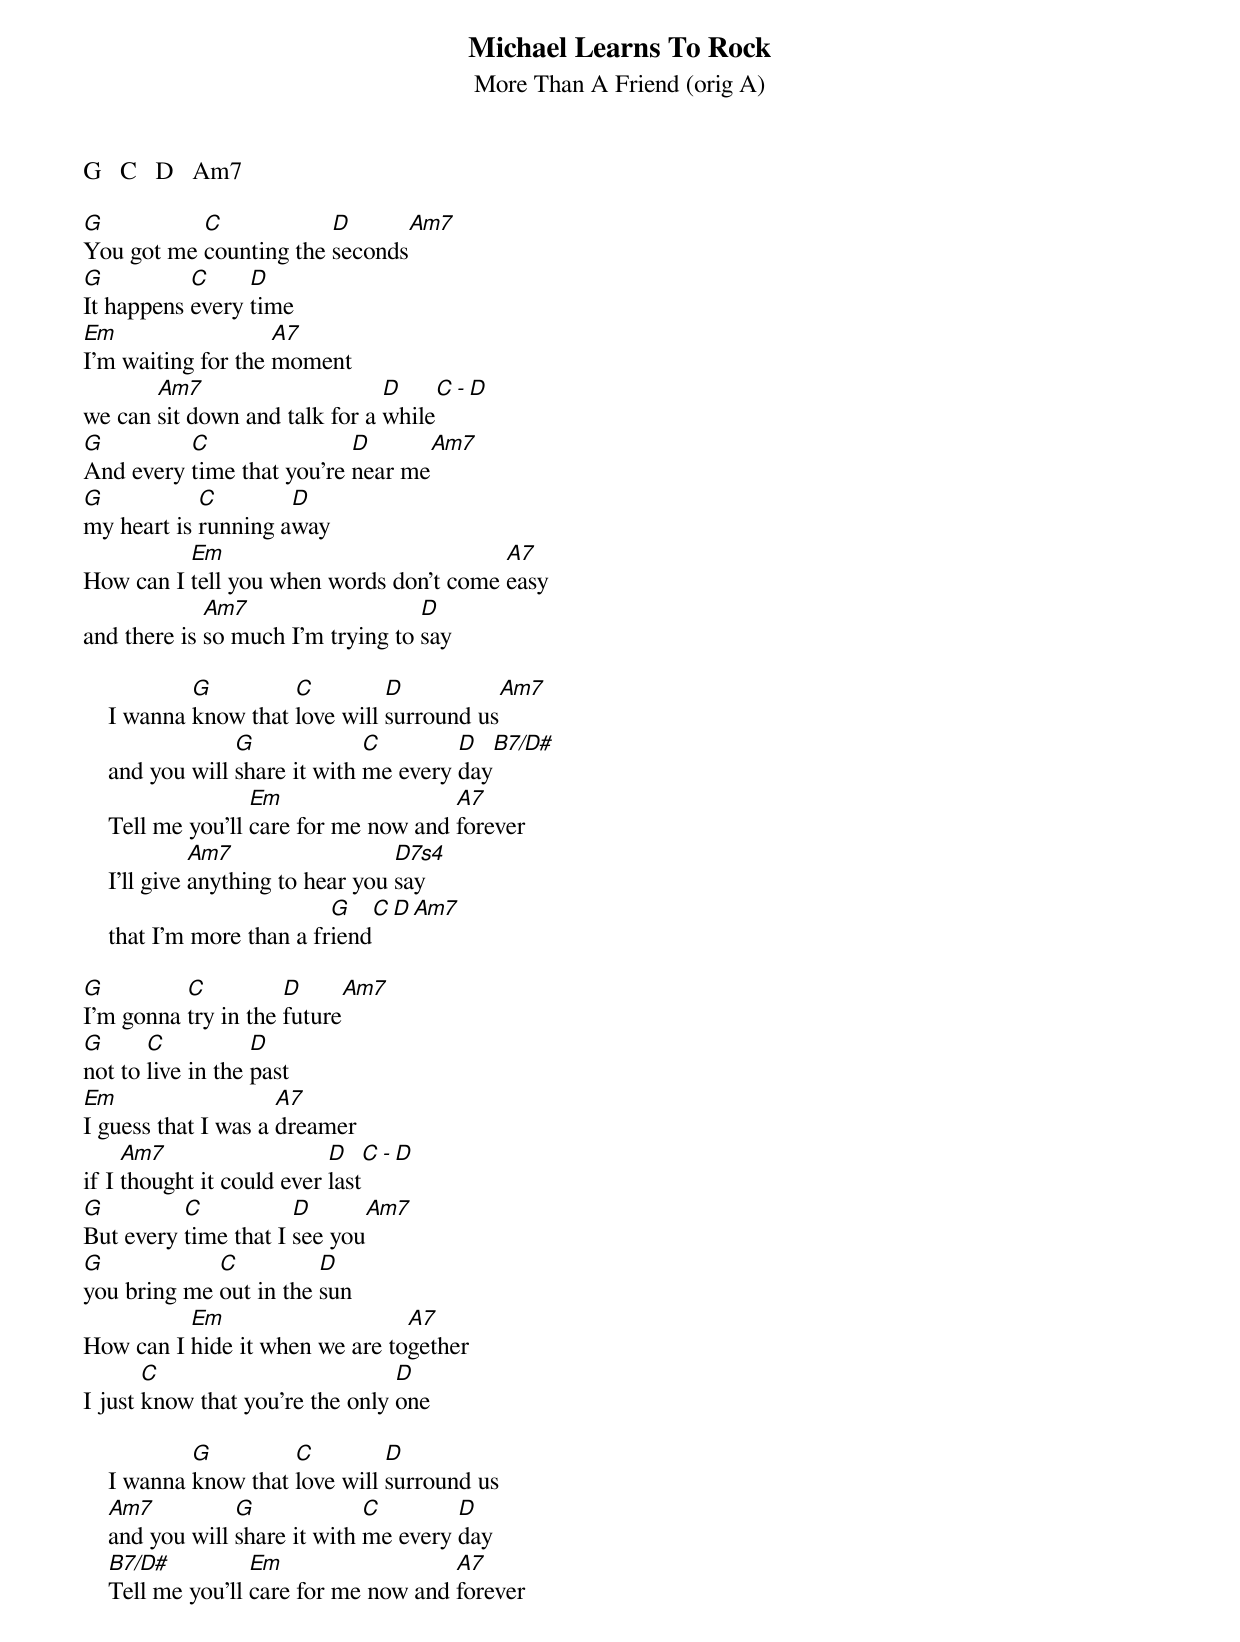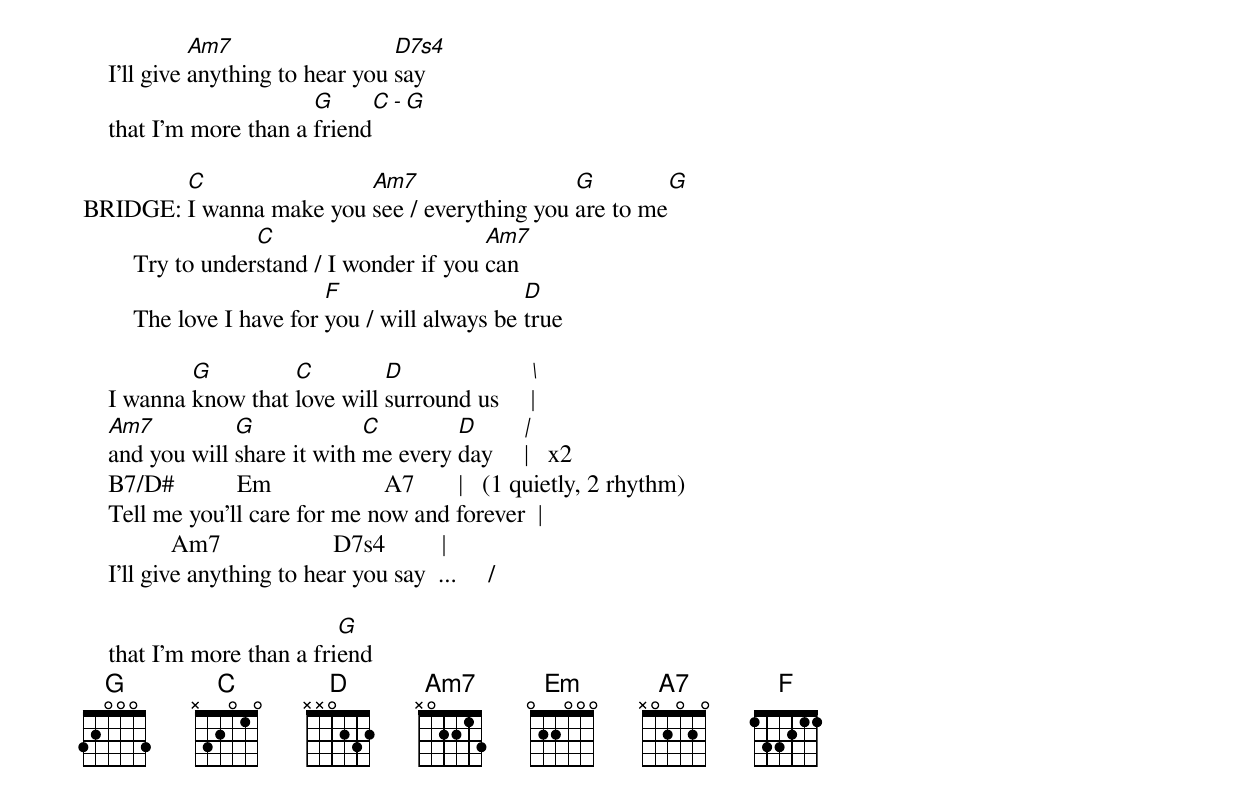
Michael Learns To Rock
More Than A Friend (orig A)

G   C   D   Am7

G          C            D        Am7
You got me counting the seconds
G          C     D
It happens every time
Em                  A7
I'm waiting for the moment
       Am7                     D       C - D
we can sit down and talk for a while
G         C                D        Am7
And every time that you're near me
G           C        D
my heart is running away
          Em                             A7
How can I tell you when words don't come easy
             Am7                   D
and there is so much I'm trying to say

            G         C         D          Am7
    I wanna know that love will surround us
                 G             C        D       B7/D#
    and you will share it with me every day
                   Em                  A7
    Tell me you'll care for me now and forever
              Am7                  D7s4
    I'll give anything to hear you say
                           G    C    D    Am7
    that I'm more than a friend

G         C          D       Am7
I'm gonna try in the future
G      C           D
not to live in the past
Em                   A7
I guess that I was a dreamer
     Am7                   D    C - D
if I thought it could ever last
G         C           D       Am7
But every time that I see you
G            C          D
you bring me out in the sun
          Em                    A7
How can I hide it when we are together
       C                         D
I just know that you're the only one

            G         C         D
    I wanna know that love will surround us
    Am7          G             C        D
    and you will share it with me every day
    B7/D#          Em                  A7
    Tell me you'll care for me now and forever
              Am7                  D7s4
    I'll give anything to hear you say
                         G         C - G
    that I'm more than a friend

        C                Am7                  G           G
BRIDGE: I wanna make you see / everything you are to me
                    C                       Am7
        Try to understand / I wonder if you can
                            F                    D
        The love I have for you / will always be true

            G         C         D               \
    I wanna know that love will surround us     |
    Am7          G             C        D       |
    and you will share it with me every day     |   x2
    B7/D#          Em                  A7       |   (1 quietly, 2 rhythm)
    Tell me you'll care for me now and forever  |
              Am7                  D7s4         |
    I'll give anything to hear you say  ...     /

                            G
    that I'm more than a friend
